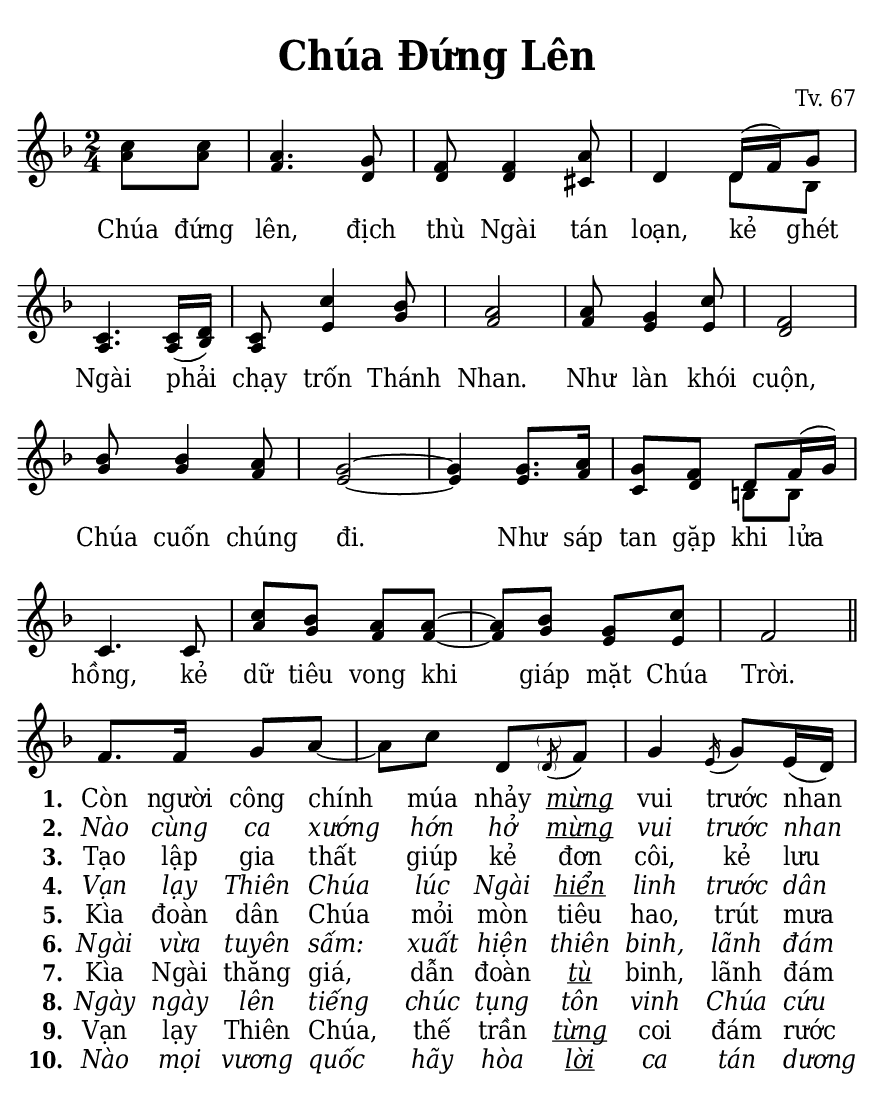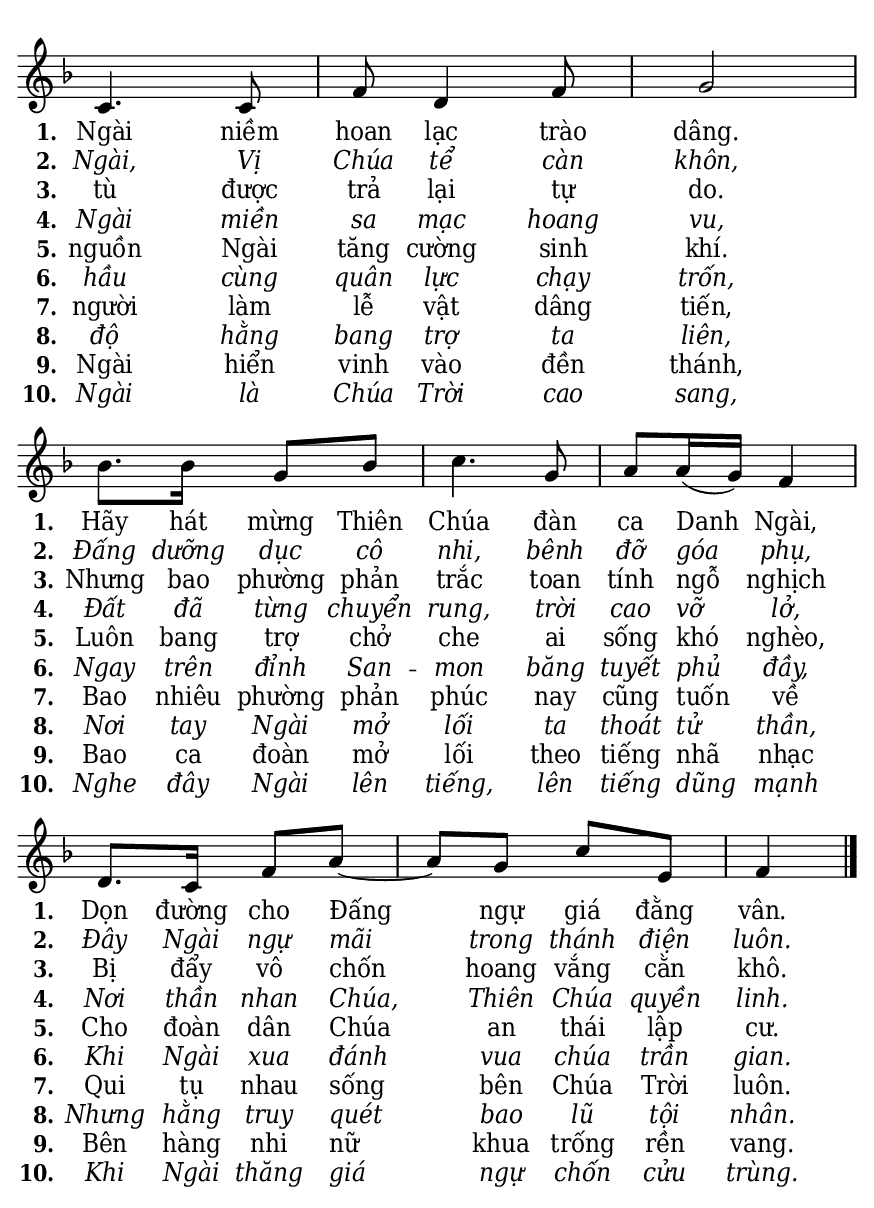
% Cài đặt chung\
\version "2.22.1"
\include "english.ly"

\header {
  title = \markup { \fontsize #1 "Chúa Đứng Lên" }
  composer = "Tv. 67"
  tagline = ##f
}

% Nhạc phiên khúc
nhacPhienKhucSop = \relative c'' {
  \autoPageBreaksOff
  \partial 4 c8 c |
  a4. g8 |
  f f4 a8 |
  d,4 d16 (f) g8 |
  c,4. c16 (d) |
  c8 c'4 bf8 |
  a2 |
  a8 g4 c8 |
  f,2 |
  bf8 bf4 a8 |
  g2 ~ |
  g4 g8. a16 |
  g8 f d f16 (g) |
  c,4. c8 |
  c' bf a a ~ |
  a bf g c |
  f,2 \bar "||" \break
  
  f8. f16 g8 a ~ |
  a c d, \slashedGrace { \parenthesize d8 (} f) |
  g4 \slashedGrace { e16 ( } g8) e16 (d) |
  
  \pageBreak
  
  c4. c8 |
  f d4 f8 |
  g2 |
  bf8. bf16 g8 bf |
  c4. g8 |
  a a16 (g) f4 |
  d8. c16 f8 a ~ |
  a g c e, |
  f4 \bar "|."
}

nhacPhienKhucAlto = \relative c'' {
  a8 a |
  f4. d8 |
  d d4 cs8 |
  d4 d8 [bf] |
  a4. a16 (bf) |
  a8 e'4 g8 |
  f2 |
  f8 e4 e8 |
  d2 |
  g8 g4 f8 |
  e2 ~ |
  e4 e8. f16 |
  c8 d b! [b] |
  c4. c8 |
  a' g f f ~ |
  f g e e |
  f2
  R2*11
}

% Lời phiên khúc
loiPhienKhucSop = \lyrics {
  %\set stanza = "ĐK:"
  Chúa đứng lên, địch thù Ngài tán loạn,
  kẻ ghét Ngài phải chạy trốn Thánh Nhan.
  Như làn khói cuộn, Chúa cuốn chúng đi.
  Như sáp tan gặp khi lửa hồng,
  kẻ dữ tiêu vong khi giáp mặt Chúa Trời.
  <<
    {
      \set stanza = "1."
      Còn người công chính múa nhảy
      \markup { \italic \underline mừng }
      vui trước nhan Ngài
      niềm hoan lạc trào dâng.
      Hãy hát mừng Thiên Chúa đàn ca Danh Ngài,
      Dọn đường cho Đấng ngự giá đằng vân.
    }
    \new Lyrics {
	    \set associatedVoice = "beSop"
	    \set stanza = "2."
      \override Lyrics.LyricText.font-shape = #'italic
	    Nào cùng ca xướng hớn hở
	    \markup { \italic \underline mừng }
	    vui trước nhan Ngài,
	    Vị Chúa tể càn khôn,
	    Đấng dưỡng dục cô nhi, bênh đỡ góa phụ,
	    Đây Ngài ngự mãi trong thánh điện luôn.
    }
    \new Lyrics {
	    \set associatedVoice = "beSop"
	    \set stanza = "3."
	    Tạo lập gia thất giúp kẻ đơn côi,
	    kẻ lưu tù được trả lại tự do.
	    Nhưng bao phường phản trắc toan tính ngỗ nghịch
	    Bị đẩy vô chốn hoang vắng cằn khô.
    }
    \new Lyrics {
	    \set associatedVoice = "beSop"
	    \set stanza = "4."
      \override Lyrics.LyricText.font-shape = #'italic
	    Vạn lạy Thiên Chúa lúc Ngài
	    \markup { \italic \underline hiển }
	    linh trước dân Ngài miền sa mạc hoang vu,
	    Đất đã từng chuyển rung, trời cao vỡ lở,
	    Nơi thần nhan Chúa, Thiên Chúa quyền linh.
    }
    \new Lyrics {
	    \set associatedVoice = "beSop"
	    \set stanza = "5."
	    Kìa đoàn dân Chúa mỏi mòn tiêu hao,
	    trút mưa nguồn Ngài tăng cường sinh khí.
	    Luôn bang trợ chở che ai sống khó nghèo,
	    Cho đoàn dân Chúa an thái lập cư.
    }
    \new Lyrics {
	    \set associatedVoice = "beSop"
	    \set stanza = "6."
      \override Lyrics.LyricText.font-shape = #'italic
	    Ngài vừa tuyên sấm: xuất hiện thiên binh,
	    lãnh đám hầu cùng quân lực chạy trốn,
	    Ngay trên đỉnh San -- mon băng tuyết phủ đầy,
	    Khi Ngài xua đánh vua chúa trần gian.
    }
    \new Lyrics {
	    \set associatedVoice = "beSop"
	    \set stanza = "7."
	    Kìa Ngài thăng giá, dẫn đoàn
	    \markup { \italic \underline tù }
	    binh, lãnh đám người làm lễ vật dâng tiến,
	    Bao nhiêu phường phản phúc nay cũng tuốn về
	    Qui tụ nhau sống bên Chúa Trời luôn.
    }
    \new Lyrics {
	    \set associatedVoice = "beSop"
	    \set stanza = "8."
      \override Lyrics.LyricText.font-shape = #'italic
	    Ngày ngày lên tiếng chúc tụng tôn vinh Chúa cứu độ
	    hằng bang trợ ta liên,
	    Nơi tay Ngài mở lối ta thoát tử thần,
	    Nhưng hằng truy quét bao lũ tội nhân.
    }
    \new Lyrics {
	    \set associatedVoice = "beSop"
	    \set stanza = "9."
	    Vạn lạy Thiên Chúa, thế trần
	    \markup { \italic \underline từng }
	    coi đám rước Ngài hiển vinh vào đền thánh,
	    Bao ca đoàn mở lối theo tiếng nhã nhạc
	    Bên hàng nhi nữ khua trống rền vang.
    }
    \new Lyrics {
	    \set associatedVoice = "beSop"
	    \set stanza = "10."
      \override Lyrics.LyricText.font-shape = #'italic
	    Nào mọi vương quốc hãy hòa
	    \markup { \italic \underline lời }
	    ca tán dương Ngài là Chúa Trời cao sang,
	    Nghe đây Ngài lên tiếng,
	    lên tiếng dũng mạnh
	    Khi Ngài thăng giá ngự chốn cửu trùng.
    }
  >>
}

% Dàn trang
\paper {
  #(set-paper-size "a5")
  top-margin = 10\mm
  bottom-margin = 3\mm
  left-margin = 3\mm
  right-margin = 3\mm
  indent = #0
  #(define fonts
	 (make-pango-font-tree "Deja Vu Serif Condensed"
	 		       "Deja Vu Serif Condensed"
			       "Deja Vu Serif Condensed"
			       (/ 20 20)))
  print-page-number = ##f
  system-system-spacing = #'((basic-distance . 0.1) (padding . 3))
  page-count = #2
  ragged-bottom = ##t
}

TongNhip = {
  \key f \major \time 2/4
  \set Timing.beamExceptions = #'()
  \set Timing.baseMoment = #(ly:make-moment 1/4)
}

% mã nguồn cho những chức năng chưa hỗ trợ trong phiên bản lilypond hiện tại
% cung cấp bởi cộng đồng lilypond khi gửi email đến lilypond-user@gnu.org
% Đổi kích thước nốt cho bè phụ
notBePhu =
#(define-music-function (font-size music) (number? ly:music?)
   (for-some-music
     (lambda (m)
       (if (music-is-of-type? m 'rhythmic-event)
           (begin
             (set! (ly:music-property m 'tweaks)
                   (cons `(font-size . ,font-size)
                         (ly:music-property m 'tweaks)))
             #t)
           #f))
     music)
   music)

% in số phiên khúc trên mỗi dòng
#(define (add-grob-definition grob-name grob-entry)
    (set! all-grob-descriptions
          (cons ((@@ (lily) completize-grob-entry)
                 (cons grob-name grob-entry))
                all-grob-descriptions)))

#(add-grob-definition
   'StanzaNumberSpanner
   `((direction . ,LEFT)
     (font-series . bold)
     (padding . 1)
     (side-axis . ,X)
     (stencil . ,ly:text-interface::print)
     (X-offset . ,ly:side-position-interface::x-aligned-side)
     (Y-extent . ,grob::always-Y-extent-from-stencil)
     (meta . ((class . Spanner)
              (interfaces . (font-interface
                             side-position-interface
                             stanza-number-interface
                             text-interface))))))

\layout {
   \context {
     \Global
     \grobdescriptions #all-grob-descriptions
   }
   \context {
     \Score
     \remove Stanza_number_align_engraver
     \consists
       #(lambda (context)
          (let ((texts '())
                (syllables '()))
            (make-engraver
             (acknowledgers
              ((stanza-number-interface engraver grob source-engraver)
                 (set! texts (cons grob texts)))
              ((lyric-syllable-interface engraver grob source-engraver)
                 (set! syllables (cons grob syllables))))
             ((stop-translation-timestep engraver)
                (for-each
                 (lambda (text)
                   (for-each
                    (lambda (syllable)
                      (ly:pointer-group-interface::add-grob text
'side-support-elements syllable))
                    syllables))
                 texts)
                (set! syllables '())))))
   }
   \context {
     \Lyrics
     \remove Stanza_number_engraver
     \consists
       #(lambda (context)
          (let ((text #f)
                (last-stanza #f))
            (make-engraver
             ((process-music engraver)
                (let ((stanza (ly:context-property context 'stanza #f)))
                  (if (and stanza (not (equal? stanza last-stanza)))
                      (let ((column (ly:context-property context
'currentCommandColumn)))
                        (set! last-stanza stanza)
                        (if text
                            (ly:spanner-set-bound! text RIGHT column))

                        (set! text (ly:engraver-make-grob engraver
'StanzaNumberSpanner '()))
                        (ly:grob-set-property! text 'text stanza)
                        (ly:spanner-set-bound! text LEFT column)))))
             ((finalize engraver)
                (if text
                    (let ((column (ly:context-property context
'currentCommandColumn)))
                      (ly:spanner-set-bound! text RIGHT column)))))))
     \override StanzaNumberSpanner.horizon-padding = 10000
   }
}
% kết thúc mã nguồn

\score {
  \new ChoirStaff <<
    \new Staff \with {
        \consists "Merge_rests_engraver"
        printPartCombineTexts = ##f
      }
      <<
      \new Voice \TongNhip \partCombine 
        \nhacPhienKhucSop
        \notBePhu -1 { \nhacPhienKhucAlto }
      \new NullVoice = beSop \nhacPhienKhucSop
      \new Lyrics \lyricsto beSop \loiPhienKhucSop
      >>
  >>
  \layout {
    \override Lyrics.LyricSpace.minimum-distance = #1.5
    \override Score.BarNumber.break-visibility = ##(#f #f #f)
    \override Score.SpacingSpanner.uniform-stretching = ##t
  } 
}
